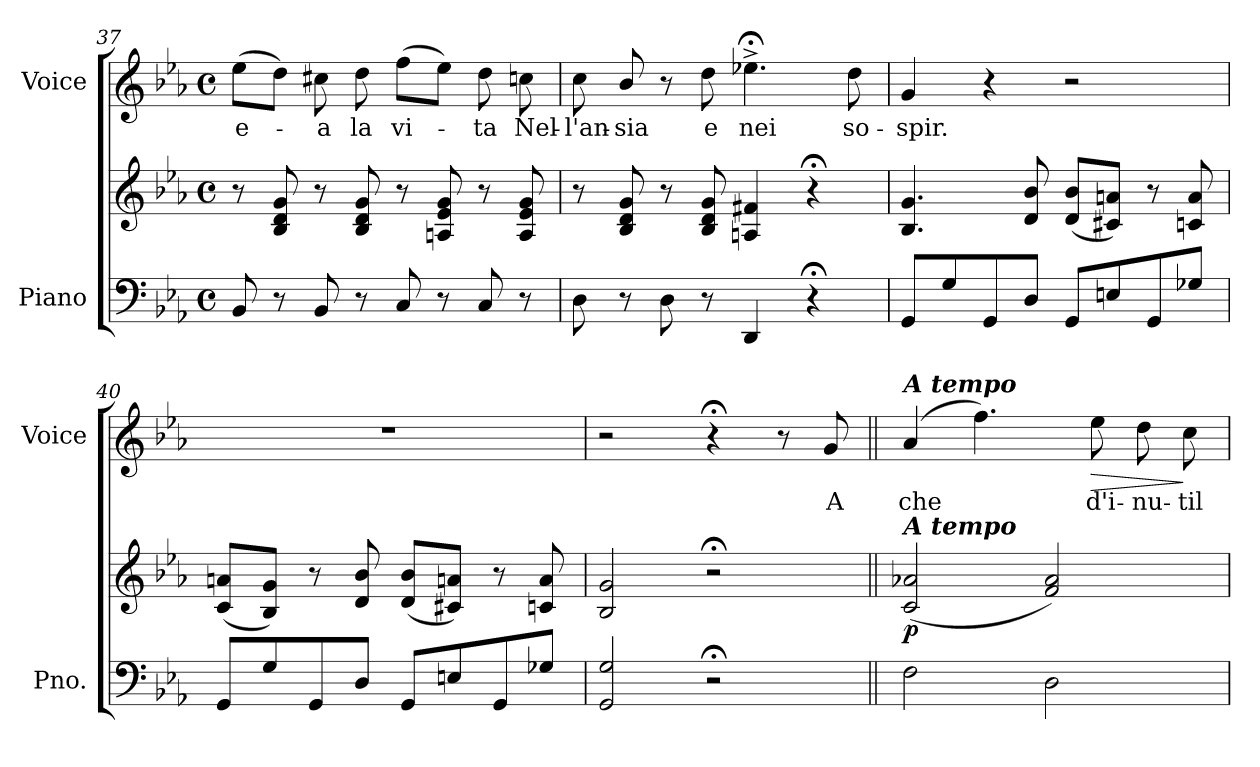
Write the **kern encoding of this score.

**kern	**kern	**dynam	**kern	**text	**dynam
*part2	*part2	*part2	*part1	*part1	*part1
*staff3	*staff2	*staff2/3	*staff1	*staff1	*staff1
*I"Piano	*	*	*I"Voice	*	*
*I'Pno.	*	*	*I'Voice	*	*
*clefF4	*clefG2	*	*clefG2	*	*
*k[b-e-a-]	*k[b-e-a-]	*	*k[b-e-a-]	*	*
*E-:	*E-:	*	*E-:	*	*
*M4/4	*M4/4	*	*M4/4	*	*
*met(c)	*met(c)	*	*met(c)	*	*
=37	=37	=37	=37	=37	=37
!	!	!	!	!LO:LY:b:color=#000000	!
8BB-i/	8r	.	(8ee-i\L	-e-	.
8r	8B-i/ 8di 8gi	.	8ddi\J)	.	.
!	!	!	!	!LO:LY:b:color=#000000	!
8BB-i/	8r	.	8cc#Xi\	-a	.
!	!	!	!	!LO:LY:b:color=#000000	!
8r	8B-i/ 8di 8gi	.	8ddi\	la	.
!	!	!	!	!LO:LY:b:color=#000000	!
8Ci/	8r	.	(8ffi\L	vi-	.
8r	8Ani/ 8e-i 8gi	.	8ee-i\J)	.	.
!	!	!	!	!LO:LY:b:color=#000000	!
8Ci/	8r	.	8ddi\	-ta	.
!	!	!	!	!LO:LY:b:color=#000000	!
8r	8Ai/ 8e-i 8gi	.	8ccni\	Nel-	.
!!LO:LB:g=z
=38	=38	=38	=38	=38	=38
!	!	!	!	!LO:LY:b:color=#000000	!
8Di\	8r	.	8cci\	-l'an-	.
!	!	!	!	!LO:LY:b:color=#000000	!
8r	8B-i/ 8di 8gi	.	8b-i/	-sia	.
8Di\	8r	.	8r	.	.
!	!	!	!	!LO:LY:b:color=#000000	!
8r	8B-i/ 8di 8gi	.	8ddi\	e	.
!	!	!	!	!LO:LY:b:color=#000000	!
4DDi/	4Ani/ 4f#Xi	.	4.ee-X;^i\	nei	.
4r;	4r;	.	.	.	.
!	!	!	!	!LO:LY:b:color=#000000	!
.	.	.	8ddi\	so-	.
=39	=39	=39	=39	=39	=39
!	!	!	!	!LO:LY:b:color=#000000	!
8GGi/L	4.B-i/ 4.gi	.	4gi/	-spir.	.
8Gi/	.	.	.	.	.
8GGi/	.	.	4r	.	.
8Di/J	8di/ 8b-i	.	.	.	.
8GGi/L	(8di/ 8b-iL	.	2r	.	.
8Eni/	8c#Xi/ 8aniJ)	.	.	.	.
8GGi/	8r	.	.	.	.
8G-Xi/J	8cni/ 8ai	.	.	.	.
=40	=40	=40	=40	=40	=40
8GGi/L	(8ci/ 8aniL	.	1r	.	.
8Gi/	8B-i/ 8giJ)	.	.	.	.
8GGi/	8r	.	.	.	.
8Di/J	8di/ 8b-i	.	.	.	.
8GGi/L	(8di/ 8b-iL	.	.	.	.
8Eni/	8c#Xi/ 8aniJ)	.	.	.	.
8GGi/	8r	.	.	.	.
8G-Xi/J	8cni/ 8ai	.	.	.	.
=41	=41	=41	=41	=41	=41
2GGi/ 2Gi	2B-i/ 2gi	.	2r	.	.
2r;	2r;	.	4r;	.	.
.	.	.	8r	.	.
!	!	!	!	!LO:LY:b:color=#000000	!
.	.	.	8gi/	A	.
!!LO:PB:g=z
=42||	=42||	=42||	=42||	=42||	=42||
!	!	!	!LO:TX:a:Bi:t=A tempo	!	!
!	!LO:TX:a:Bi:t=A tempo	!	!	!	!
!	!	!	!	!LO:LY:b:color=#000000	!
2Fi\	(2ci/ 2a-Xi	p	(4a-i/	che	.
.	.	.	4.ffi\)	.	.
2Di\	2fi/ 2a-i)	.	.	.	.
!	!	!	!	!LO:LY:b:color=#000000	!LO:HP:b
.	.	.	8ee-i\	d'i-	>
!	!	!	!	!LO:LY:b:color=#000000	!
.	.	.	8ddi\	-nu-	.
!	!	!	!	!LO:LY:b:color=#000000	!
.	.	.	8cci\	-til	]
=	=	=	=	=	=
*-	*-	*-	*-	*-	*-
